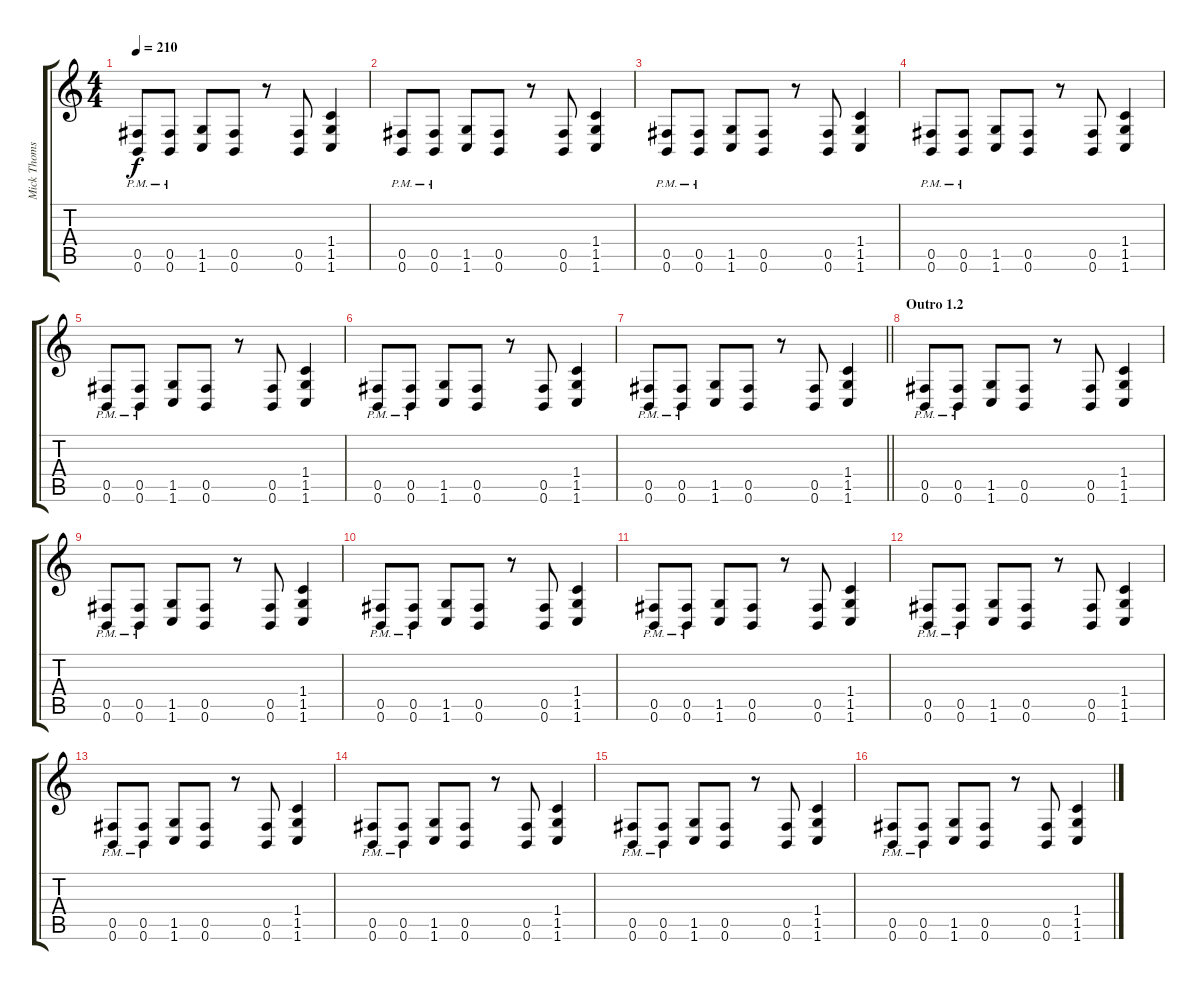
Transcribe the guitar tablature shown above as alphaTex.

\track ("Mick Thomson" "Mick Thoms") {instrument distortionguitar}
\staff {score tabs}
\tuning (Db4 Ab3 E4 B2 Gb2 B1) {hide}
\ts (4 4)
\tempo 210
\clef g2
\ks c
(0.5{pm} 0.6{pm}).8{dy f} (0.5{pm} 0.6{pm}).8 (1.5 1.6).8 (0.5 0.6).8 r.8 (0.5 0.6).8 (1.4 1.5 1.6).4 |
(0.5{pm} 0.6{pm}).8 (0.5{pm} 0.6{pm}).8 (1.5 1.6).8 (0.5 0.6).8 r.8 (0.5 0.6).8 (1.4 1.5 1.6).4 |
(0.5{pm} 0.6{pm}).8 (0.5{pm} 0.6{pm}).8 (1.5 1.6).8 (0.5 0.6).8 r.8 (0.5 0.6).8 (1.4 1.5 1.6).4 |
(0.5{pm} 0.6{pm}).8 (0.5{pm} 0.6{pm}).8 (1.5 1.6).8 (0.5 0.6).8 r.8 (0.5 0.6).8 (1.4 1.5 1.6).4 |
(0.5{pm} 0.6{pm}).8 (0.5{pm} 0.6{pm}).8 (1.5 1.6).8 (0.5 0.6).8 r.8 (0.5 0.6).8 (1.4 1.5 1.6).4 |
(0.5{pm} 0.6{pm}).8 (0.5{pm} 0.6{pm}).8 (1.5 1.6).8 (0.5 0.6).8 r.8 (0.5 0.6).8 (1.4 1.5 1.6).4 |
\barLineRight lightlight
(0.5{pm} 0.6{pm}).8 (0.5{pm} 0.6{pm}).8 (1.5 1.6).8 (0.5 0.6).8 r.8 (0.5 0.6).8 (1.4 1.5 1.6).4 |
\section ("" "Outro 1.2")
(0.5{pm} 0.6{pm}).8 (0.5{pm} 0.6{pm}).8 (1.5 1.6).8 (0.5 0.6).8 r.8 (0.5 0.6).8 (1.4 1.5 1.6).4 |
(0.5{pm} 0.6{pm}).8 (0.5{pm} 0.6{pm}).8 (1.5 1.6).8 (0.5 0.6).8 r.8 (0.5 0.6).8 (1.4 1.5 1.6).4 |
(0.5{pm} 0.6{pm}).8 (0.5{pm} 0.6{pm}).8 (1.5 1.6).8 (0.5 0.6).8 r.8 (0.5 0.6).8 (1.4 1.5 1.6).4 |
(0.5{pm} 0.6{pm}).8 (0.5{pm} 0.6{pm}).8 (1.5 1.6).8 (0.5 0.6).8 r.8 (0.5 0.6).8 (1.4 1.5 1.6).4 |
(0.5{pm} 0.6{pm}).8 (0.5{pm} 0.6{pm}).8 (1.5 1.6).8 (0.5 0.6).8 r.8 (0.5 0.6).8 (1.4 1.5 1.6).4 |
(0.5{pm} 0.6{pm}).8 (0.5{pm} 0.6{pm}).8 (1.5 1.6).8 (0.5 0.6).8 r.8 (0.5 0.6).8 (1.4 1.5 1.6).4 |
(0.5{pm} 0.6{pm}).8 (0.5{pm} 0.6{pm}).8 (1.5 1.6).8 (0.5 0.6).8 r.8 (0.5 0.6).8 (1.4 1.5 1.6).4 |
(0.5{pm} 0.6{pm}).8 (0.5{pm} 0.6{pm}).8 (1.5 1.6).8 (0.5 0.6).8 r.8 (0.5 0.6).8 (1.4 1.5 1.6).4 |
(0.5{pm} 0.6{pm}).8 (0.5{pm} 0.6{pm}).8 (1.5 1.6).8 (0.5 0.6).8 r.8 (0.5 0.6).8 (1.4 1.5 1.6).4
